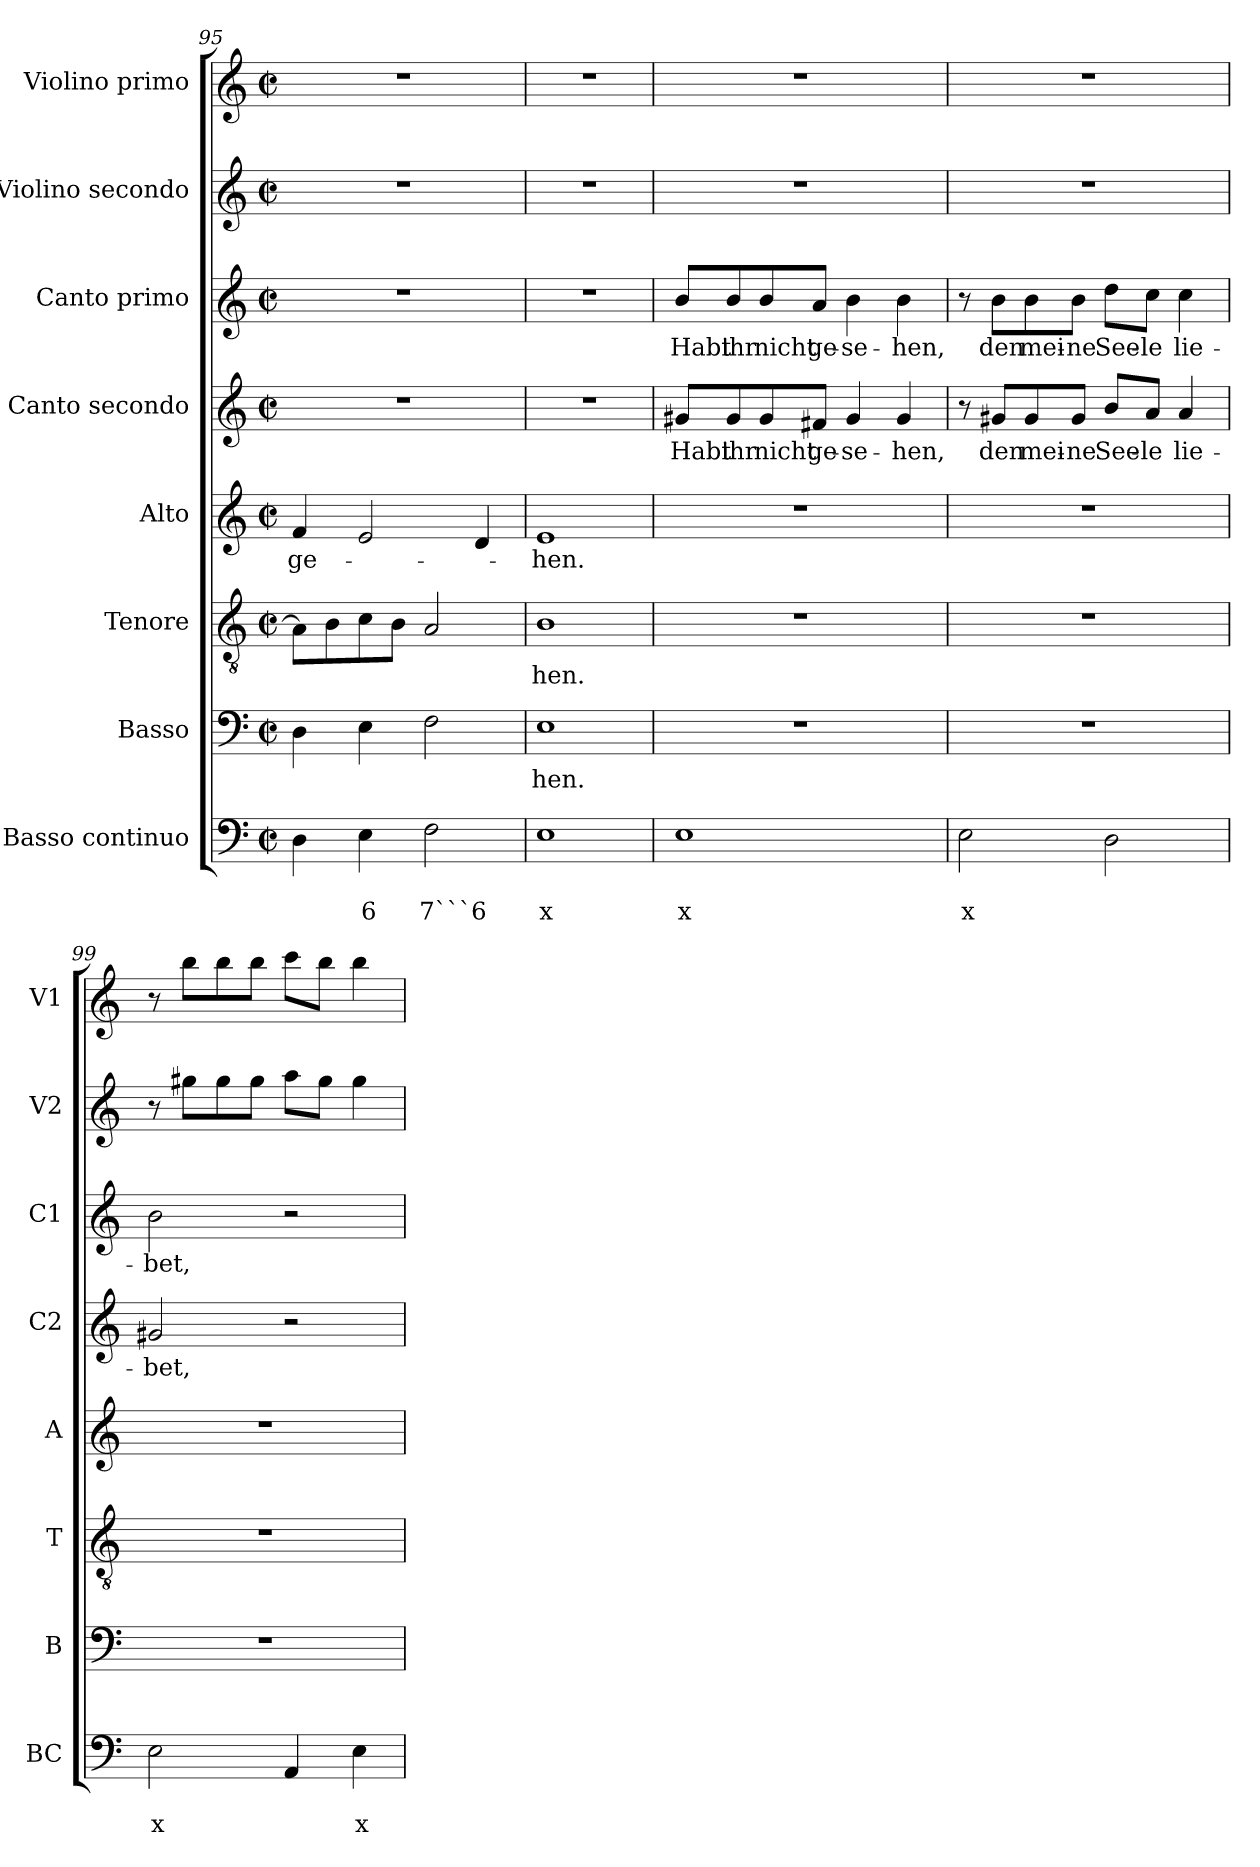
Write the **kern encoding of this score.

**kern	**text	**text	**kern	**text	**kern	**text	**kern	**text	**kern	**text	**kern	**text	**kern	**kern
*part8	*part8	*part8	*part7	*part7	*part6	*part6	*part5	*part5	*part4	*part4	*part3	*part3	*part2	*part1
*staff8	*staff8	*staff8	*staff7	*staff7	*staff6	*staff6	*staff5	*staff5	*staff4	*staff4	*staff3	*staff3	*staff2	*staff1
*I"Basso continuo	*	*	*I"Basso	*	*I"Tenore	*	*I"Alto	*	*I"Canto secondo	*	*I"Canto primo	*	*I"Violino secondo	*I"Violino primo
*I'BC	*	*	*I'B	*	*I'T	*	*I'A	*	*I'C2	*	*I'C1	*	*I'V2	*I'V1
*clefF4	*	*	*clefF4	*	*clefGv2	*	*clefG2	*	*clefG2	*	*clefG2	*	*clefG2	*clefG2
*k[]	*	*	*k[]	*	*k[]	*	*k[]	*	*k[]	*	*k[]	*	*k[]	*k[]
*C:	*	*	*C:	*	*C:	*	*C:	*	*C:	*	*C:	*	*C:	*C:
*M2/2	*	*	*M2/2	*	*M2/2	*	*M2/2	*	*M2/2	*	*M2/2	*	*M2/2	*M2/2
*met(c|)	*	*	*met(c|)	*	*met(c|)	*	*met(c|)	*	*met(c|)	*	*met(c|)	*	*met(c|)	*met(c|)
=95	=95	=95	=95	=95	=95	=95	=95	=95	=95	=95	=95	=95	=95	=95
!	!	!	!	!	!	!	!	!LO:LY:b	!	!	!	!	!	!
4D\	.	.	4D\	.	8A\L]	.	4f/	-ge-	1r	.	1r	.	1r	1r
.	.	.	.	.	8B\	.	.	.	.	.	.	.	.	.
!	!	!LO:LY:b	!	!	!	!	!	!	!	!	!	!	!	!
4E\	.	6	4E\	.	8c\	.	2e/	.	.	.	.	.	.	.
.	.	.	.	.	8B\J	.	.	.	.	.	.	.	.	.
!	!	!LO:LY:b	!	!	!	!	!	!	!	!	!	!	!	!
2F\	.	7```6	2F\	.	2A/	.	.	.	.	.	.	.	.	.
.	.	.	.	.	.	.	4d/	.	.	.	.	.	.	.
=96	=96	=96	=96	=96	=96	=96	=96	=96	=96	=96	=96	=96	=96	=96
!	!	!LO:LY:b	!	!LO:LY:b	!	!LO:LY:b	!	!LO:LY:b	!	!	!	!	!	!
1E	.	x	1E	-hen.	1B	-hen.	1e	-hen.	1r	.	1r	.	1r	1r
!!LO:PB:g=z
=97	=97	=97	=97	=97	=97	=97	=97	=97	=97	=97	=97	=97	=97	=97
!	!	!LO:LY:b	!	!	!	!	!	!	!	!LO:LY:b	!	!LO:LY:b	!	!
1E	.	x	1r	.	1r	.	1r	.	8g#X/L	Habt	8b/L	Habt	1r	1r
!	!	!	!	!	!	!	!	!	!	!LO:LY:b	!	!LO:LY:b	!	!
.	.	.	.	.	.	.	.	.	8g#/	ihr	8b/	ihr	.	.
!	!	!	!	!	!	!	!	!	!	!LO:LY:b	!	!LO:LY:b	!	!
.	.	.	.	.	.	.	.	.	8g#/	nicht	8b/	nicht	.	.
!	!	!	!	!	!	!	!	!	!	!LO:LY:b	!	!LO:LY:b	!	!
.	.	.	.	.	.	.	.	.	8f#X/J	ge-	8a/J	ge-	.	.
!	!	!	!	!	!	!	!	!	!	!LO:LY:b	!	!LO:LY:b	!	!
.	.	.	.	.	.	.	.	.	4g#/	-se-	4b\	-se-	.	.
!	!	!	!	!	!	!	!	!	!	!LO:LY:b	!	!LO:LY:b	!	!
.	.	.	.	.	.	.	.	.	4g#/	-hen,	4b\	-hen,	.	.
=98	=98	=98	=98	=98	=98	=98	=98	=98	=98	=98	=98	=98	=98	=98
!	!	!LO:LY:b	!	!	!	!	!	!	!	!	!	!	!	!
2E\	.	x	1r	.	1r	.	1r	.	8r	.	8r	.	1r	1r
!	!	!	!	!	!	!	!	!	!	!LO:LY:b	!	!LO:LY:b	!	!
.	.	.	.	.	.	.	.	.	8g#X/L	den	8b\L	den	.	.
!	!	!	!	!	!	!	!	!	!	!LO:LY:b	!	!LO:LY:b	!	!
.	.	.	.	.	.	.	.	.	8g#/	mei-	8b\	mei-	.	.
!	!	!	!	!	!	!	!	!	!	!LO:LY:b	!	!LO:LY:b	!	!
.	.	.	.	.	.	.	.	.	8g#/J	-ne	8b\J	-ne	.	.
!	!	!	!	!	!	!	!	!	!	!LO:LY:b	!	!LO:LY:b	!	!
2D\	.	.	.	.	.	.	.	.	8b/L	See-	8dd\L	See-	.	.
!	!	!	!	!	!	!	!	!	!	!LO:LY:b	!	!LO:LY:b	!	!
.	.	.	.	.	.	.	.	.	8a/J	-le	8cc\J	-le	.	.
!	!	!	!	!	!	!	!	!	!	!LO:LY:b	!	!LO:LY:b	!	!
.	.	.	.	.	.	.	.	.	4a/	lie-	4cc\	lie-	.	.
=99	=99	=99	=99	=99	=99	=99	=99	=99	=99	=99	=99	=99	=99	=99
!	!	!LO:LY:b	!	!	!	!	!	!	!	!LO:LY:b	!	!LO:LY:b	!	!
2E\	.	x	1r	.	1r	.	1r	.	2g#X/	-bet,	2b\	-bet,	8r	8r
.	.	.	.	.	.	.	.	.	.	.	.	.	8gg#X\L	8bb\L
.	.	.	.	.	.	.	.	.	.	.	.	.	8gg#\	8bb\
.	.	.	.	.	.	.	.	.	.	.	.	.	8gg#\J	8bb\J
4AA/	.	.	.	.	.	.	.	.	2r	.	2r	.	8aa\L	8ccc\L
.	.	.	.	.	.	.	.	.	.	.	.	.	8gg#\J	8bb\J
!	!	!LO:LY:b	!	!	!	!	!	!	!	!	!	!	!	!
4E\	.	x	.	.	.	.	.	.	.	.	.	.	4gg#\	4bb\
=	=	=	=	=	=	=	=	=	=	=	=	=	=	=
*-	*-	*-	*-	*-	*-	*-	*-	*-	*-	*-	*-	*-	*-	*-
